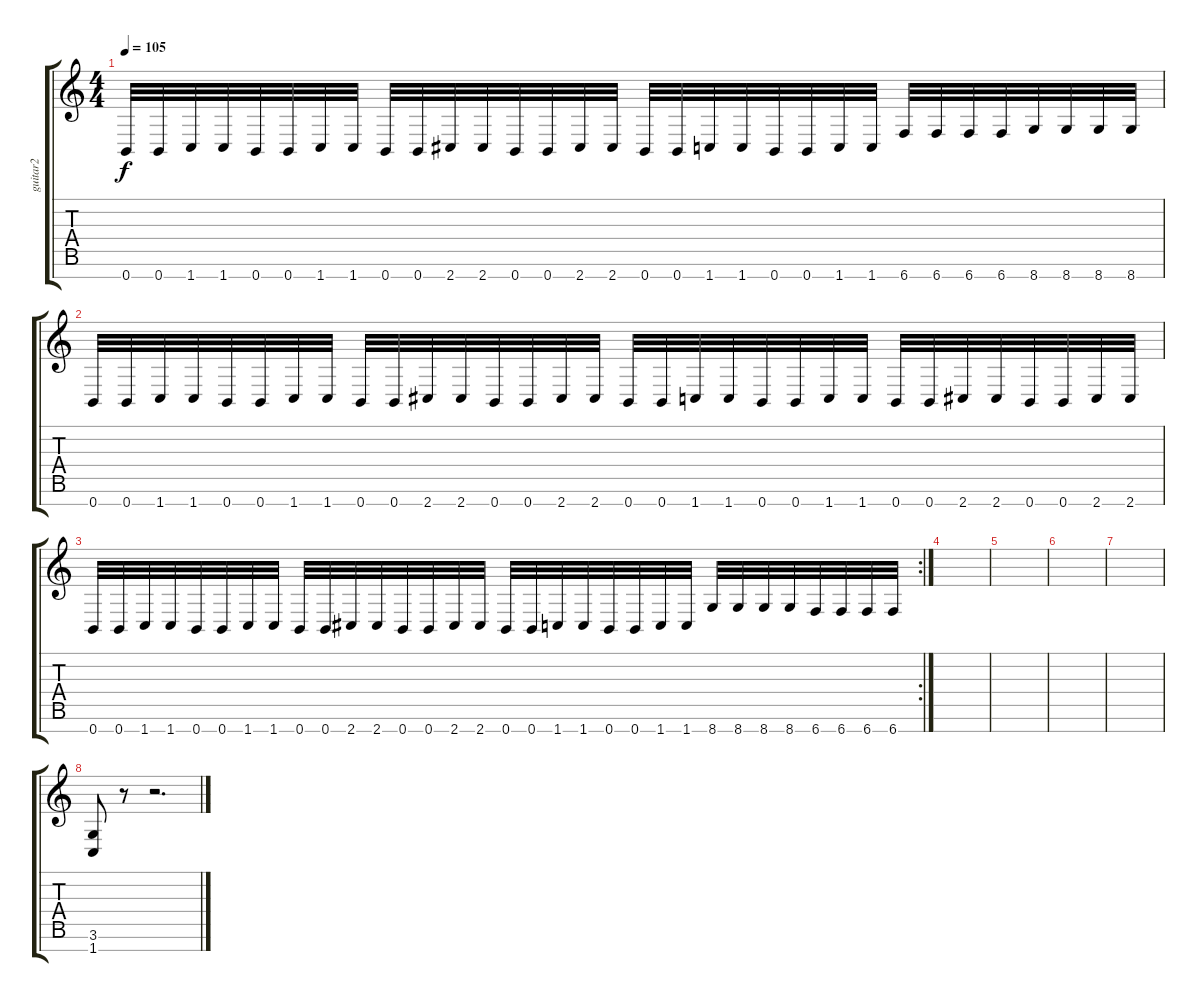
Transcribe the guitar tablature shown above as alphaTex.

\track ("guitar2" "guitar2") {instrument distortionguitar}
\staff {score tabs}
\tuning (E4 B3 G3 D3 A2 E2 B1) {hide}
\ts (4 4)
\tempo 105
\clef g2
\ks c
0.7.32{dy f} 0.7.32 1.7.32 1.7.32 0.7.32 0.7.32 1.7.32 1.7.32 0.7.32 0.7.32 2.7.32 2.7.32 0.7.32 0.7.32 2.7.32 2.7.32 0.7.32 0.7.32 1.7.32 1.7.32 0.7.32 0.7.32 1.7.32 1.7.32 6.7.32 6.7.32 6.7.32 6.7.32 8.7.32 8.7.32 8.7.32 8.7.32 |
0.7.32 0.7.32 1.7.32 1.7.32 0.7.32 0.7.32 1.7.32 1.7.32 0.7.32 0.7.32 2.7.32 2.7.32 0.7.32 0.7.32 2.7.32 2.7.32 0.7.32 0.7.32 1.7.32 1.7.32 0.7.32 0.7.32 1.7.32 1.7.32 0.7.32 0.7.32 2.7.32 2.7.32 0.7.32 0.7.32 2.7.32 2.7.32 |
\rc 2
0.7.32 0.7.32 1.7.32 1.7.32 0.7.32 0.7.32 1.7.32 1.7.32 0.7.32 0.7.32 2.7.32 2.7.32 0.7.32 0.7.32 2.7.32 2.7.32 0.7.32 0.7.32 1.7.32 1.7.32 0.7.32 0.7.32 1.7.32 1.7.32 8.7.32 8.7.32 8.7.32 8.7.32 6.7.32 6.7.32 6.7.32 6.7.32 |
|
|
|
|
(3.6 1.7).8 r.8 r.2{d}
